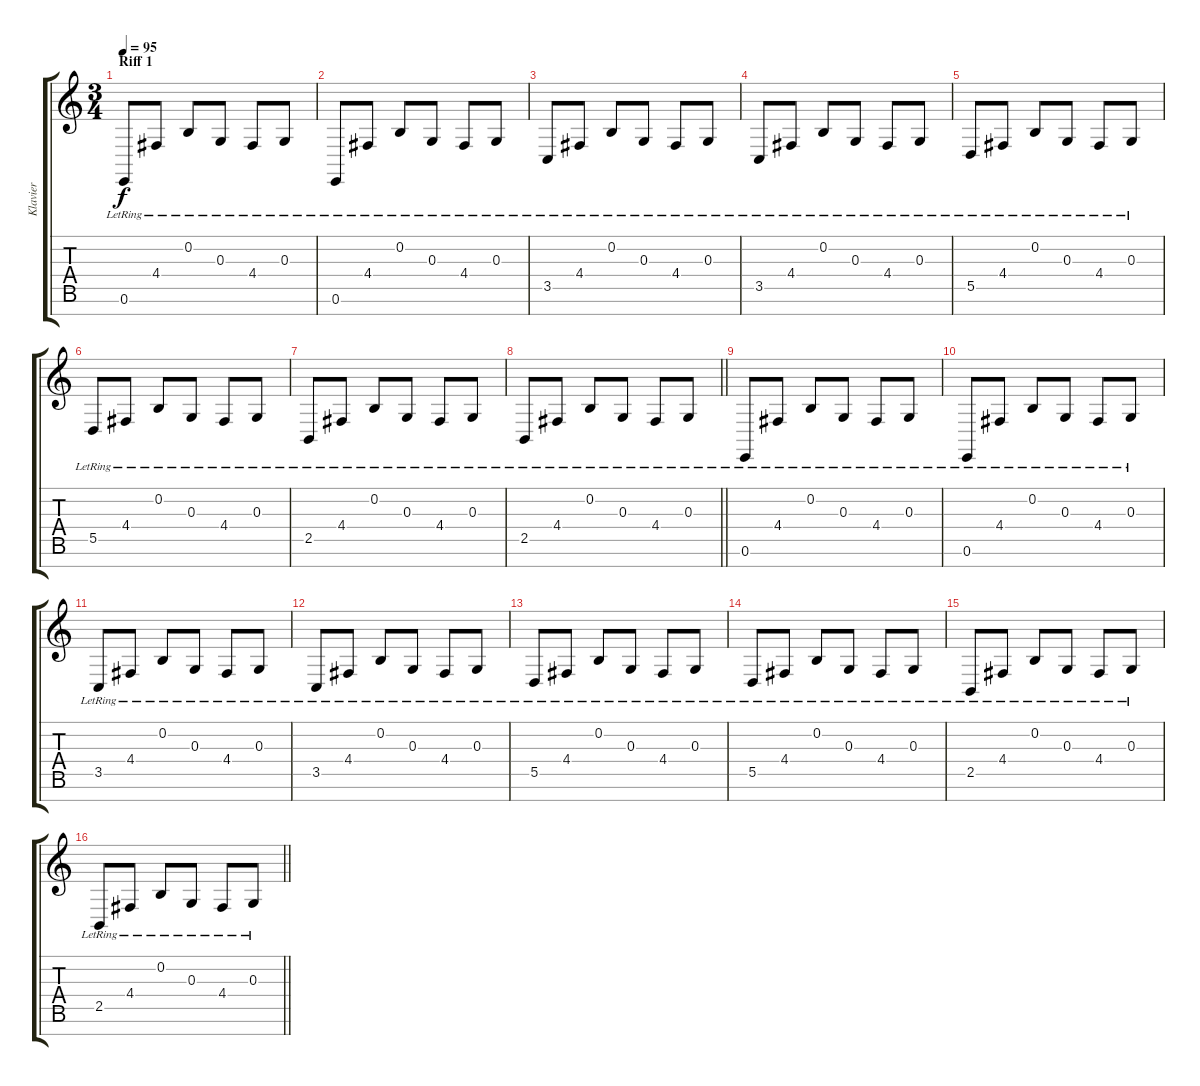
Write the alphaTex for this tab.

\track ("Klavier" "Klavier") {instrument acousticgrandpiano}
\staff {score tabs}
\tuning (E4 B3 G3 D3 A2 E2 B1) {hide}
\ts (3 4)
\section ("" "Riff 1")
\tempo 95
\clef g2
\ks c
0.6{lr}.8{dy f} 4.4{lr}.8 0.2{lr}.8 0.3{lr}.8 4.4{lr}.8 0.3{lr}.8 |
0.6{lr}.8 4.4{lr}.8 0.2{lr}.8 0.3{lr}.8 4.4{lr}.8 0.3{lr}.8 |
3.5{lr}.8 4.4{lr}.8 0.2{lr}.8 0.3{lr}.8 4.4{lr}.8 0.3{lr}.8 |
3.5{lr}.8 4.4{lr}.8 0.2{lr}.8 0.3{lr}.8 4.4{lr}.8 0.3{lr}.8 |
5.5{lr}.8 4.4{lr}.8 0.2{lr}.8 0.3{lr}.8 4.4{lr}.8 0.3{lr}.8 |
5.5{lr}.8 4.4{lr}.8 0.2{lr}.8 0.3{lr}.8 4.4{lr}.8 0.3{lr}.8 |
2.5{lr}.8 4.4{lr}.8 0.2{lr}.8 0.3{lr}.8 4.4{lr}.8 0.3{lr}.8 |
\barLineRight lightlight
2.5{lr}.8 4.4{lr}.8 0.2{lr}.8 0.3{lr}.8 4.4{lr}.8 0.3{lr}.8 |
0.6{lr}.8 4.4{lr}.8 0.2{lr}.8 0.3{lr}.8 4.4{lr}.8 0.3{lr}.8 |
0.6{lr}.8 4.4{lr}.8 0.2{lr}.8 0.3{lr}.8 4.4{lr}.8 0.3{lr}.8 |
3.5{lr}.8 4.4{lr}.8 0.2{lr}.8 0.3{lr}.8 4.4{lr}.8 0.3{lr}.8 |
3.5{lr}.8 4.4{lr}.8 0.2{lr}.8 0.3{lr}.8 4.4{lr}.8 0.3{lr}.8 |
5.5{lr}.8 4.4{lr}.8 0.2{lr}.8 0.3{lr}.8 4.4{lr}.8 0.3{lr}.8 |
5.5{lr}.8 4.4{lr}.8 0.2{lr}.8 0.3{lr}.8 4.4{lr}.8 0.3{lr}.8 |
2.5{lr}.8 4.4{lr}.8 0.2{lr}.8 0.3{lr}.8 4.4{lr}.8 0.3{lr}.8 |
\barLineRight lightlight
2.5{lr}.8 4.4{lr}.8 0.2{lr}.8 0.3{lr}.8 4.4{lr}.8 0.3{lr}.8
